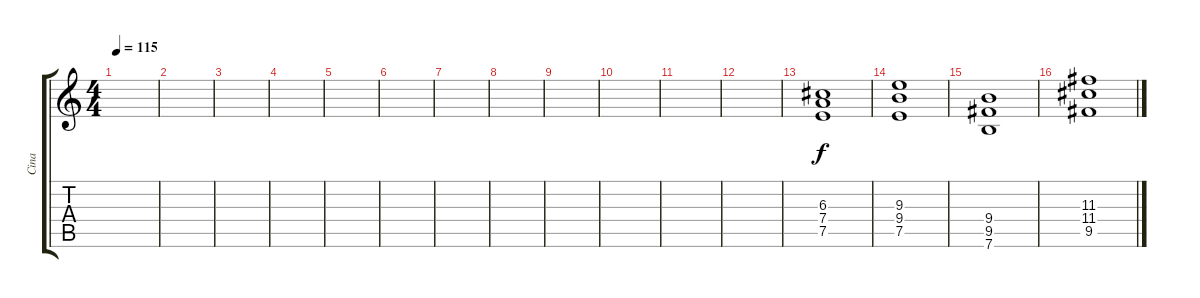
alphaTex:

\track ("Cina" "Cina") {instrument distortionguitar}
\staff {score tabs}
\tuning (E4 B3 G3 D3 A2 E2) {hide}
\ts (4 4)
\tempo 115
\clef g2
\ks c
|
|
|
|
|
|
|
|
|
|
|
|
(6.3 7.4 7.5).1 |
(9.3 9.4 7.5).1 |
(9.4 9.5 7.6).1 |
(11.3 11.4 9.5).1
